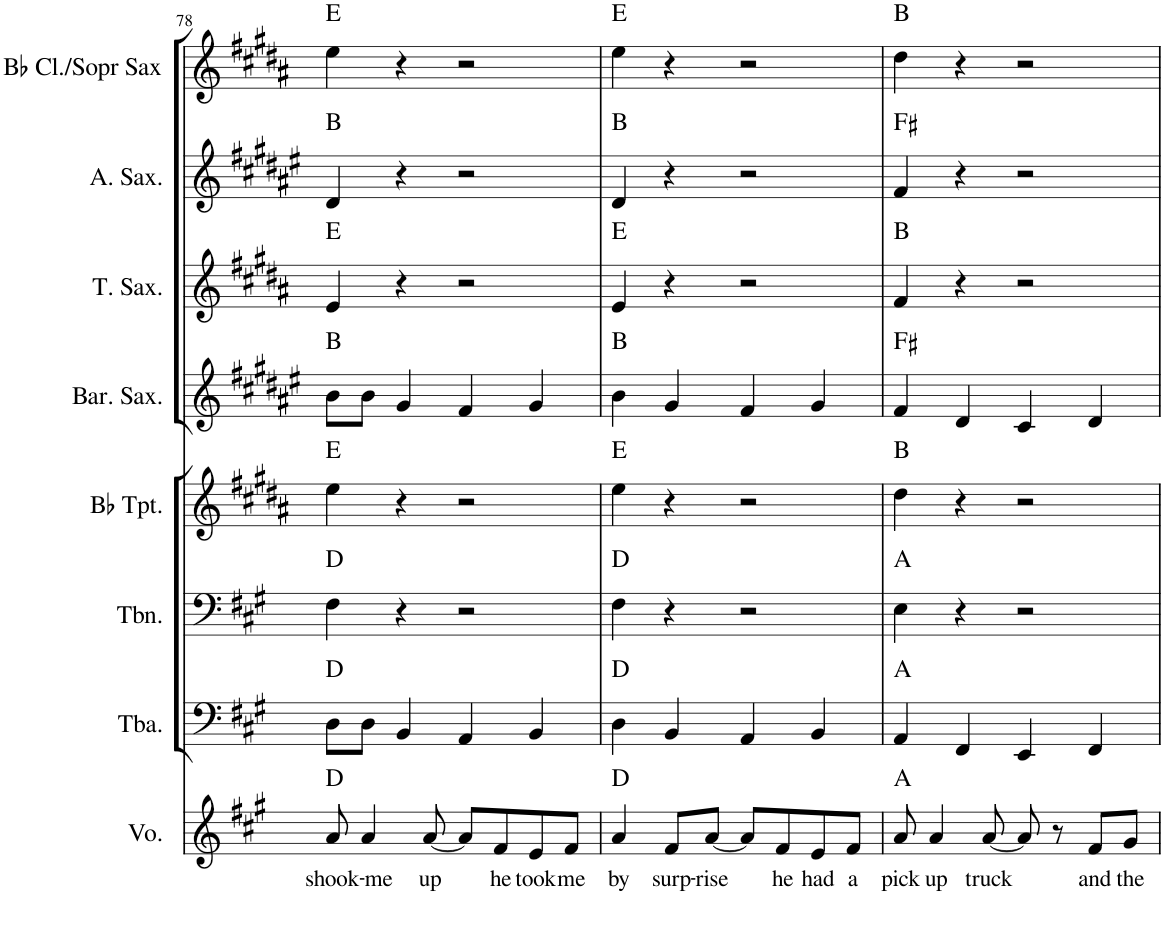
**kern	**text	**harte	**kern	**harte	**kern	**harte	**kern	**harte	**kern	**harte	**kern	**harte	**kern	**harte	**kern	**harte
*part8	*part8	*part8	*part7	*part7	*part6	*part6	*part5	*part5	*part4	*part4	*part3	*part3	*part2	*part2	*part1	*part1
*staff8	*staff8	*	*staff7	*	*staff6	*	*staff5	*	*staff4	*	*staff3	*	*staff2	*	*staff1	*
*I"Voice	*	*	*I"Tuba	*	*I"Trombone	*	*I"Bb Trumpet	*	*I"Baritone Saxophone	*	*I"Tenor Saxophone	*	*I"Alto Saxophone	*	*I"Bb Clarinet/sopr sax	*
*I'Vo.	*	*	*I'Tba.	*	*I'Tbn.	*	*I'Bb Tpt.	*	*I'Bar. Sax.	*	*I'T. Sax.	*	*I'A. Sax.	*	*I'Bb Cl./Sopr Sax	*
!!LO:PB:g=z
*clefG2	*	*	*clefF4	*	*clefF4	*	*clefG2	*	*clefG2	*	*clefG2	*	*clefG2	*	*clefG2	*
*	*	*	*	*	*	*	*Trd1c2	*	*Trd12c21	*	*Trd8c14	*	*Trd5c9	*	*Trd1c2	*
*k[f#c#g#]	*	*	*k[f#c#g#]	*	*k[f#c#g#]	*	*k[f#c#g#d#a#]	*	*k[f#c#g#d#a#e#]	*	*k[f#c#g#d#a#]	*	*k[f#c#g#d#a#e#]	*	*k[f#c#g#d#a#]	*
*M4/4	*	*	*M4/4	*	*M4/4	*	*M4/4	*	*M4/4	*	*M4/4	*	*M4/4	*	*M4/4	*
=78	=78	=78	=78	=78	=78	=78	=78	=78	=78	=78	=78	=78	=78	=78	=78	=78
!	!LO:LY:b	!	!	!	!	!	!	!	!	!	!	!	!	!	!	!
8a/	shook-	D:maj	8D\L	D:maj	4F#\	D:maj	4ee\	E:maj	8b\L	B:maj	4e/	E:maj	4d#/	B:maj	4ee\	E:maj
!	!LO:LY:b	!	!	!	!	!	!	!	!	!	!	!	!	!	!	!
4a/	me	.	8D\J	.	.	.	.	.	8b\J	.	.	.	.	.	.	.
.	.	.	4BB/	.	4r	.	4r	.	4g#/	.	4r	.	4r	.	4r	.
!	!LO:LY:b	!	!	!	!	!	!	!	!	!	!	!	!	!	!	!
[8a/	up	.	.	.	.	.	.	.	.	.	.	.	.	.	.	.
8a/L]	.	.	4AA/	.	2r	.	2r	.	4f#/	.	2r	.	2r	.	2r	.
!	!LO:LY:b	!	!	!	!	!	!	!	!	!	!	!	!	!	!	!
8f#/	he	.	.	.	.	.	.	.	.	.	.	.	.	.	.	.
!	!LO:LY:b	!	!	!	!	!	!	!	!	!	!	!	!	!	!	!
8e/	took	.	4BB/	.	.	.	.	.	4g#/	.	.	.	.	.	.	.
!	!LO:LY:b	!	!	!	!	!	!	!	!	!	!	!	!	!	!	!
8f#/J	me	.	.	.	.	.	.	.	.	.	.	.	.	.	.	.
=79	=79	=79	=79	=79	=79	=79	=79	=79	=79	=79	=79	=79	=79	=79	=79	=79
!	!LO:LY:b	!	!	!	!	!	!	!	!	!	!	!	!	!	!	!
4a/	by	D:maj	4D\	D:maj	4F#\	D:maj	4ee\	E:maj	4b\	B:maj	4e/	E:maj	4d#/	B:maj	4ee\	E:maj
!	!LO:LY:b	!	!	!	!	!	!	!	!	!	!	!	!	!	!	!
8f#/L	surp-	.	4BB/	.	4r	.	4r	.	4g#/	.	4r	.	4r	.	4r	.
!	!LO:LY:b	!	!	!	!	!	!	!	!	!	!	!	!	!	!	!
[8a/J	-rise	.	.	.	.	.	.	.	.	.	.	.	.	.	.	.
8a/L]	.	.	4AA/	.	2r	.	2r	.	4f#/	.	2r	.	2r	.	2r	.
!	!LO:LY:b	!	!	!	!	!	!	!	!	!	!	!	!	!	!	!
8f#/	he	.	.	.	.	.	.	.	.	.	.	.	.	.	.	.
!	!LO:LY:b	!	!	!	!	!	!	!	!	!	!	!	!	!	!	!
8e/	had	.	4BB/	.	.	.	.	.	4g#/	.	.	.	.	.	.	.
!	!LO:LY:b	!	!	!	!	!	!	!	!	!	!	!	!	!	!	!
8f#/J	a	.	.	.	.	.	.	.	.	.	.	.	.	.	.	.
=80	=80	=80	=80	=80	=80	=80	=80	=80	=80	=80	=80	=80	=80	=80	=80	=80
!	!LO:LY:b	!	!	!	!	!	!	!	!	!	!	!	!	!	!	!
8a/	pick	A:maj	4AA/	A:maj	4E\	A:maj	4dd#\	B:maj	4f#/	F#:maj	4f#/	B:maj	4f#/	F#:maj	4dd#\	B:maj
!	!LO:LY:b	!	!	!	!	!	!	!	!	!	!	!	!	!	!	!
4a/	up	.	.	.	.	.	.	.	.	.	.	.	.	.	.	.
.	.	.	4FF#/	.	4r	.	4r	.	4d#/	.	4r	.	4r	.	4r	.
!	!LO:LY:b	!	!	!	!	!	!	!	!	!	!	!	!	!	!	!
[8a/	truck	.	.	.	.	.	.	.	.	.	.	.	.	.	.	.
8a/]	.	.	4EE/	.	2r	.	2r	.	4c#/	.	2r	.	2r	.	2r	.
8r	.	.	.	.	.	.	.	.	.	.	.	.	.	.	.	.
!	!LO:LY:b	!	!	!	!	!	!	!	!	!	!	!	!	!	!	!
8f#/L	and	.	4FF#/	.	.	.	.	.	4d#/	.	.	.	.	.	.	.
!	!LO:LY:b	!	!	!	!	!	!	!	!	!	!	!	!	!	!	!
8g#/J	the	.	.	.	.	.	.	.	.	.	.	.	.	.	.	.
=	=	=	=	=	=	=	=	=	=	=	=	=	=	=	=	=
*-	*-	*-	*-	*-	*-	*-	*-	*-	*-	*-	*-	*-	*-	*-	*-	*-
